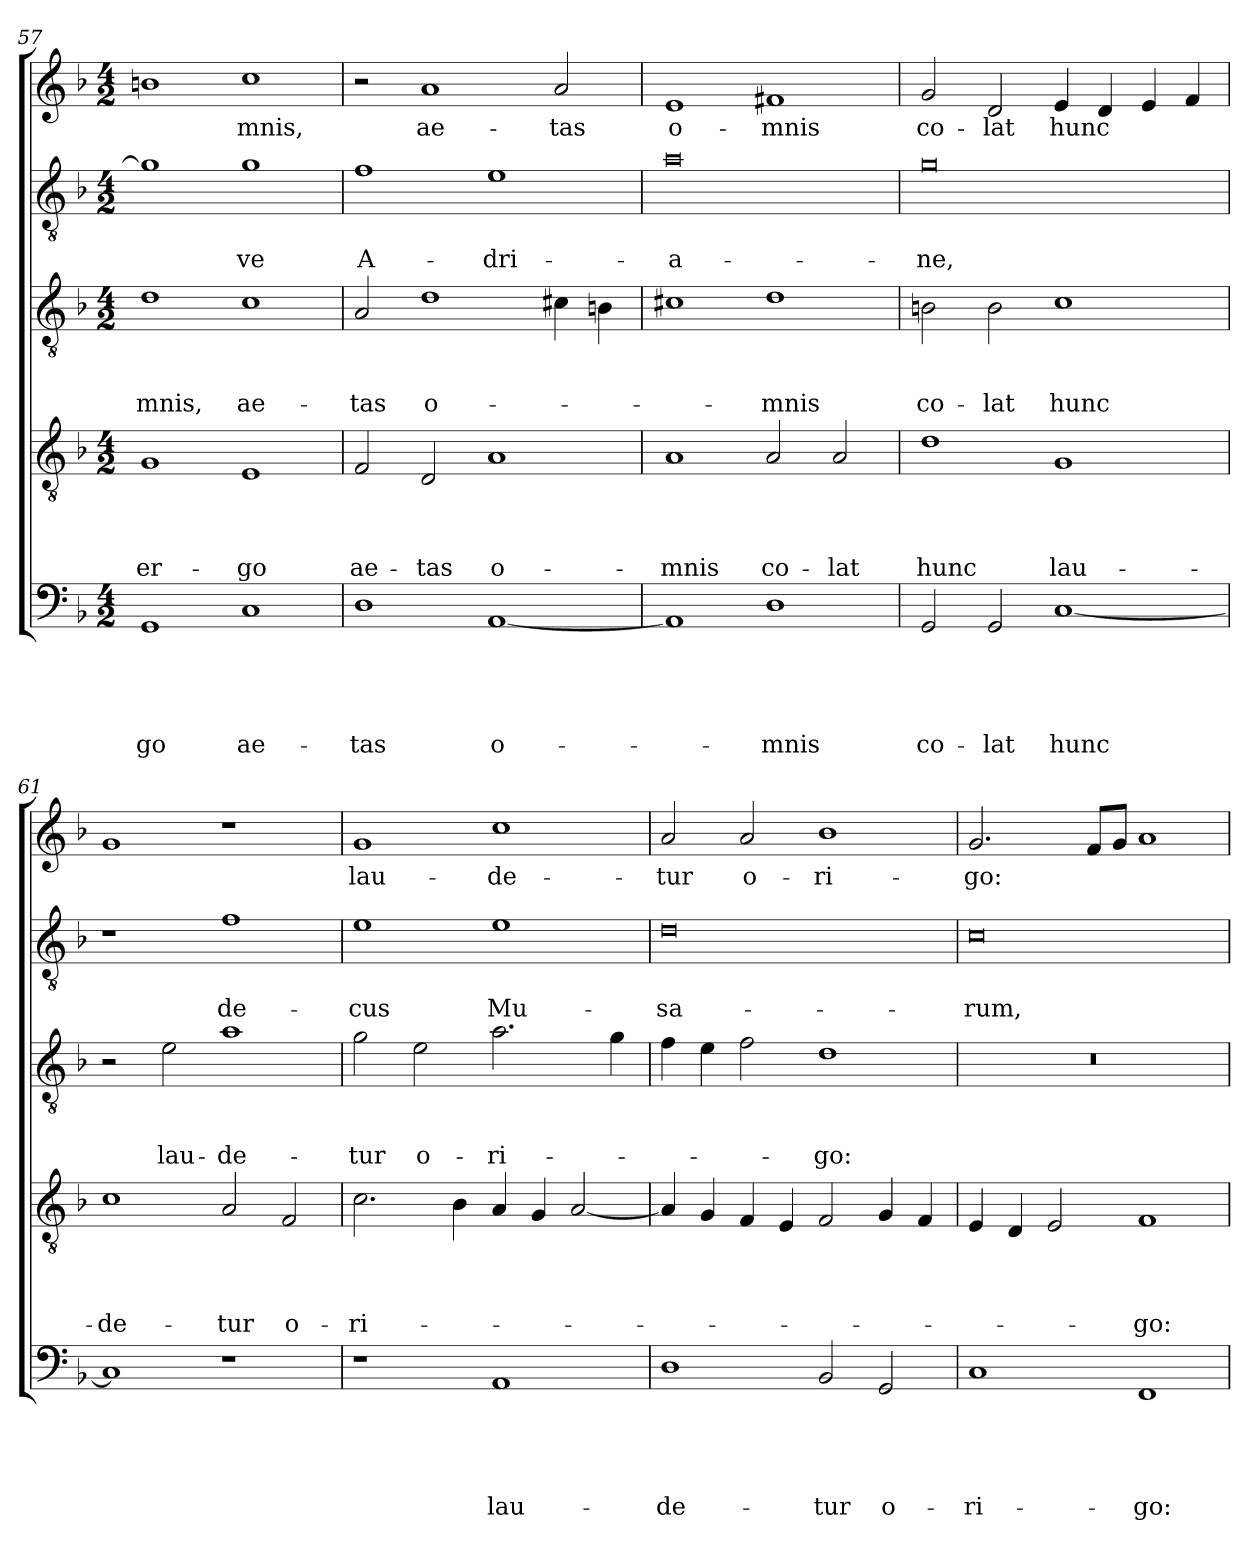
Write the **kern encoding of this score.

**kern	**text	**text	**text	**text	**text	**kern	**text	**text	**text	**text	**kern	**text	**text	**text	**kern	**text	**text	**kern	**text
*part5	*part5	*part5	*part5	*part5	*part5	*part4	*part4	*part4	*part4	*part4	*part3	*part3	*part3	*part3	*part2	*part2	*part2	*part1	*part1
*staff5	*staff5	*staff5	*staff5	*staff5	*staff5	*staff4	*staff4	*staff4	*staff4	*staff4	*staff3	*staff3	*staff3	*staff3	*staff2	*staff2	*staff2	*staff1	*staff1
*clefF4	*	*	*	*	*	*clefGv2	*	*	*	*	*clefGv2	*	*	*	*clefGv2	*	*	*clefG2	*
*k[b-]	*	*	*	*	*	*k[b-]	*	*	*	*	*k[b-]	*	*	*	*k[b-]	*	*	*k[b-]	*
*F:	*	*	*	*	*	*F:	*	*	*	*	*F:	*	*	*	*F:	*	*	*F:	*
*M4/2	*	*	*	*	*	*M4/2	*	*	*	*	*M4/2	*	*	*	*M4/2	*	*	*M4/2	*
=57	=57	=57	=57	=57	=57	=57	=57	=57	=57	=57	=57	=57	=57	=57	=57	=57	=57	=57	=57
1GG	.	.	.	.	-go	1G	.	.	.	er-	1d	.	.	-mnis,	1g]	.	.	1b	.
1C	.	.	.	.	ae-	1E	.	.	.	-go	1c	.	.	ae-	1g	.	-ve	1cc	-mnis,
=58	=58	=58	=58	=58	=58	=58	=58	=58	=58	=58	=58	=58	=58	=58	=58	=58	=58	=58	=58
1D	.	.	.	.	-tas	2F/	.	.	.	ae-	2A/	.	.	-tas	1f	.	A-	2r	.
.	.	.	.	.	.	2D/	.	.	.	-tas	1d	.	.	o-	.	.	.	1a	ae-
[1AA	.	.	.	.	o-	1A	.	.	.	o-	.	.	.	.	1e	.	-dri-	.	.
.	.	.	.	.	.	.	.	.	.	.	4c#X\	.	.	.	.	.	.	2a/	-tas
.	.	.	.	.	.	.	.	.	.	.	4Bn\	.	.	.	.	.	.	.	.
=59	=59	=59	=59	=59	=59	=59	=59	=59	=59	=59	=59	=59	=59	=59	=59	=59	=59	=59	=59
1AA]	.	.	.	.	.	1A	.	.	.	-mnis	1c#X	.	.	.	0a	.	-a-	1e	o-
1D	.	.	.	.	-mnis	2A/	.	.	.	co-	1d	.	.	-mnis	.	.	.	1f#X	-mnis
.	.	.	.	.	.	2A/	.	.	.	-lat	.	.	.	.	.	.	.	.	.
!!LO:LB:g=z
=60	=60	=60	=60	=60	=60	=60	=60	=60	=60	=60	=60	=60	=60	=60	=60	=60	=60	=60	=60
2GG/	.	.	.	.	co-	1d	.	.	.	hunc	2Bn\	.	.	co-	0g	.	-ne,	2g/	co-
2GG/	.	.	.	.	-lat	.	.	.	.	.	2B\	.	.	-lat	.	.	.	2d/	-lat
[1C	.	.	.	.	hunc	1G	.	.	.	lau-	1c	.	.	hunc	.	.	.	4e/	hunc
.	.	.	.	.	.	.	.	.	.	.	.	.	.	.	.	.	.	4d/	.
.	.	.	.	.	.	.	.	.	.	.	.	.	.	.	.	.	.	4e/	.
.	.	.	.	.	.	.	.	.	.	.	.	.	.	.	.	.	.	4f/	.
=61	=61	=61	=61	=61	=61	=61	=61	=61	=61	=61	=61	=61	=61	=61	=61	=61	=61	=61	=61
1C]	.	.	.	.	.	1c	.	.	.	-de-	2r	.	.	.	1r	.	.	1g	.
.	.	.	.	.	.	.	.	.	.	.	2e\	.	.	lau-	.	.	.	.	.
1r	.	.	.	.	.	2A/	.	.	.	-tur	1a	.	.	-de-	1f	.	de-	1r	.
.	.	.	.	.	.	2F/	.	.	.	o-	.	.	.	.	.	.	.	.	.
=62	=62	=62	=62	=62	=62	=62	=62	=62	=62	=62	=62	=62	=62	=62	=62	=62	=62	=62	=62
1r	.	.	.	.	.	2.c\	.	.	.	-ri-	2g\	.	.	-tur	1e	.	-cus	1g	lau-
.	.	.	.	.	.	.	.	.	.	.	2e\	.	.	o-	.	.	.	.	.
.	.	.	.	.	.	4B-\	.	.	.	.	.	.	.	.	.	.	.	.	.
1AA	.	.	.	.	lau-	4A/	.	.	.	.	2.a\	.	.	-ri-	1e	.	Mu-	1cc	-de-
.	.	.	.	.	.	4G/	.	.	.	.	.	.	.	.	.	.	.	.	.
.	.	.	.	.	.	[2A/	.	.	.	.	.	.	.	.	.	.	.	.	.
.	.	.	.	.	.	.	.	.	.	.	4g\	.	.	.	.	.	.	.	.
=63	=63	=63	=63	=63	=63	=63	=63	=63	=63	=63	=63	=63	=63	=63	=63	=63	=63	=63	=63
1D	.	.	.	.	-de-	4A/]	.	.	.	.	4f\	.	.	.	0d	.	-sa-	2a/	-tur
.	.	.	.	.	.	4G/	.	.	.	.	4e\	.	.	.	.	.	.	.	.
.	.	.	.	.	.	4F/	.	.	.	.	2f\	.	.	.	.	.	.	2a/	o-
.	.	.	.	.	.	4E/	.	.	.	.	.	.	.	.	.	.	.	.	.
2BB-/	.	.	.	.	-tur	2F/	.	.	.	.	1d	.	.	-go:	.	.	.	1b-	-ri-
2GG/	.	.	.	.	o-	4G/	.	.	.	.	.	.	.	.	.	.	.	.	.
.	.	.	.	.	.	4F/	.	.	.	.	.	.	.	.	.	.	.	.	.
=64	=64	=64	=64	=64	=64	=64	=64	=64	=64	=64	=64	=64	=64	=64	=64	=64	=64	=64	=64
1C	.	.	.	.	-ri-	4E/	.	.	.	.	0r	.	.	.	0c	.	-rum,	2.g/	-go:
.	.	.	.	.	.	4D/	.	.	.	.	.	.	.	.	.	.	.	.	.
.	.	.	.	.	.	2E/	.	.	.	.	.	.	.	.	.	.	.	.	.
.	.	.	.	.	.	.	.	.	.	.	.	.	.	.	.	.	.	8f/L	.
.	.	.	.	.	.	.	.	.	.	.	.	.	.	.	.	.	.	8g/J	.
1FF	.	.	.	.	-go:	1F	.	.	.	-go:	.	.	.	.	.	.	.	1a	.
=	=	=	=	=	=	=	=	=	=	=	=	=	=	=	=	=	=	=	=
*-	*-	*-	*-	*-	*-	*-	*-	*-	*-	*-	*-	*-	*-	*-	*-	*-	*-	*-	*-
